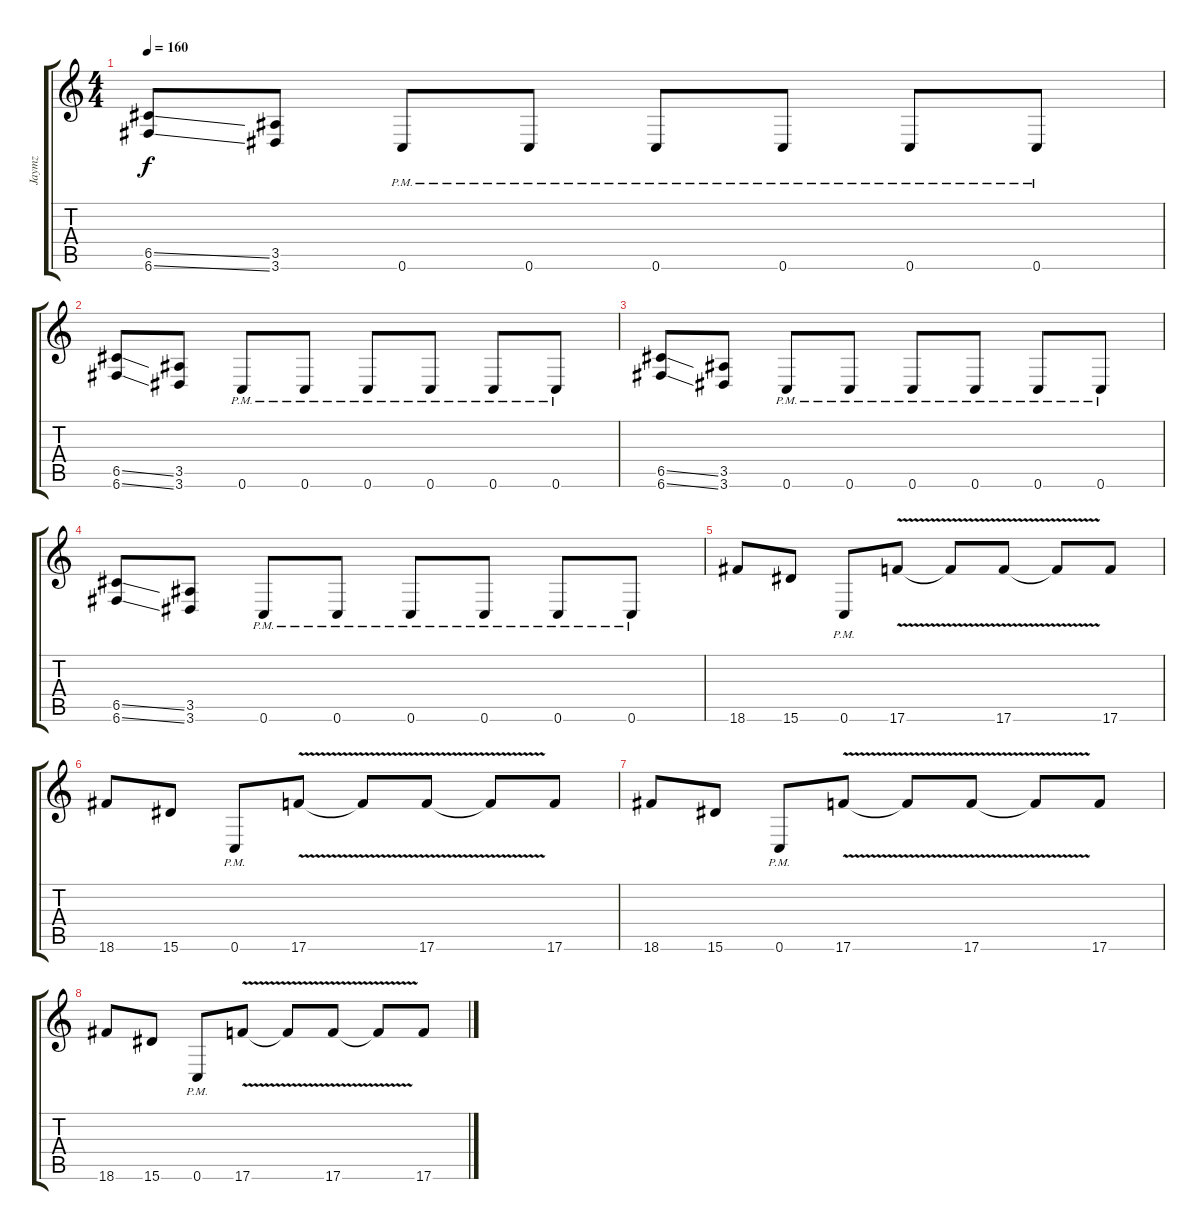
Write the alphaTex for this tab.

\track ("Jaymz" "Jaymz") {instrument distortionguitar}
\staff {score tabs}
\tuning (D4 A3 F3 C3 G2 C2) {hide}
\ts (4 4)
\tempo 160
\clef g2
\ks c
(6.5{ss} 6.6{ss}).8{dy f} (3.5 3.6).8 0.6{pm}.8 0.6{pm}.8 0.6{pm}.8 0.6{pm}.8 0.6{pm}.8 0.6{pm}.8 |
(6.5{ss} 6.6{ss}).8 (3.5 3.6).8 0.6{pm}.8 0.6{pm}.8 0.6{pm}.8 0.6{pm}.8 0.6{pm}.8 0.6{pm}.8 |
(6.5{ss} 6.6{ss}).8 (3.5 3.6).8 0.6{pm}.8 0.6{pm}.8 0.6{pm}.8 0.6{pm}.8 0.6{pm}.8 0.6{pm}.8 |
(6.5{ss} 6.6{ss}).8 (3.5 3.6).8 0.6{pm}.8 0.6{pm}.8 0.6{pm}.8 0.6{pm}.8 0.6{pm}.8 0.6{pm}.8 |
18.6.8{instrument electricguitarmuted} 15.6.8 0.6{pm}.8 17.6{v}.8 17.6{t}.8 17.6{v}.8 17.6{t}.8 17.6.8 |
18.6.8{instrument electricguitarmuted} 15.6.8 0.6{pm}.8 17.6{v}.8 17.6{t}.8 17.6{v}.8 17.6{t}.8 17.6.8 |
18.6.8{instrument distortionguitar} 15.6.8 0.6{pm}.8 17.6{v}.8 17.6{t}.8 17.6{v}.8 17.6{t}.8 17.6.8 |
18.6.8 15.6.8 0.6{pm}.8 17.6{v}.8 17.6{t}.8 17.6{v}.8 17.6{t}.8 17.6.8
